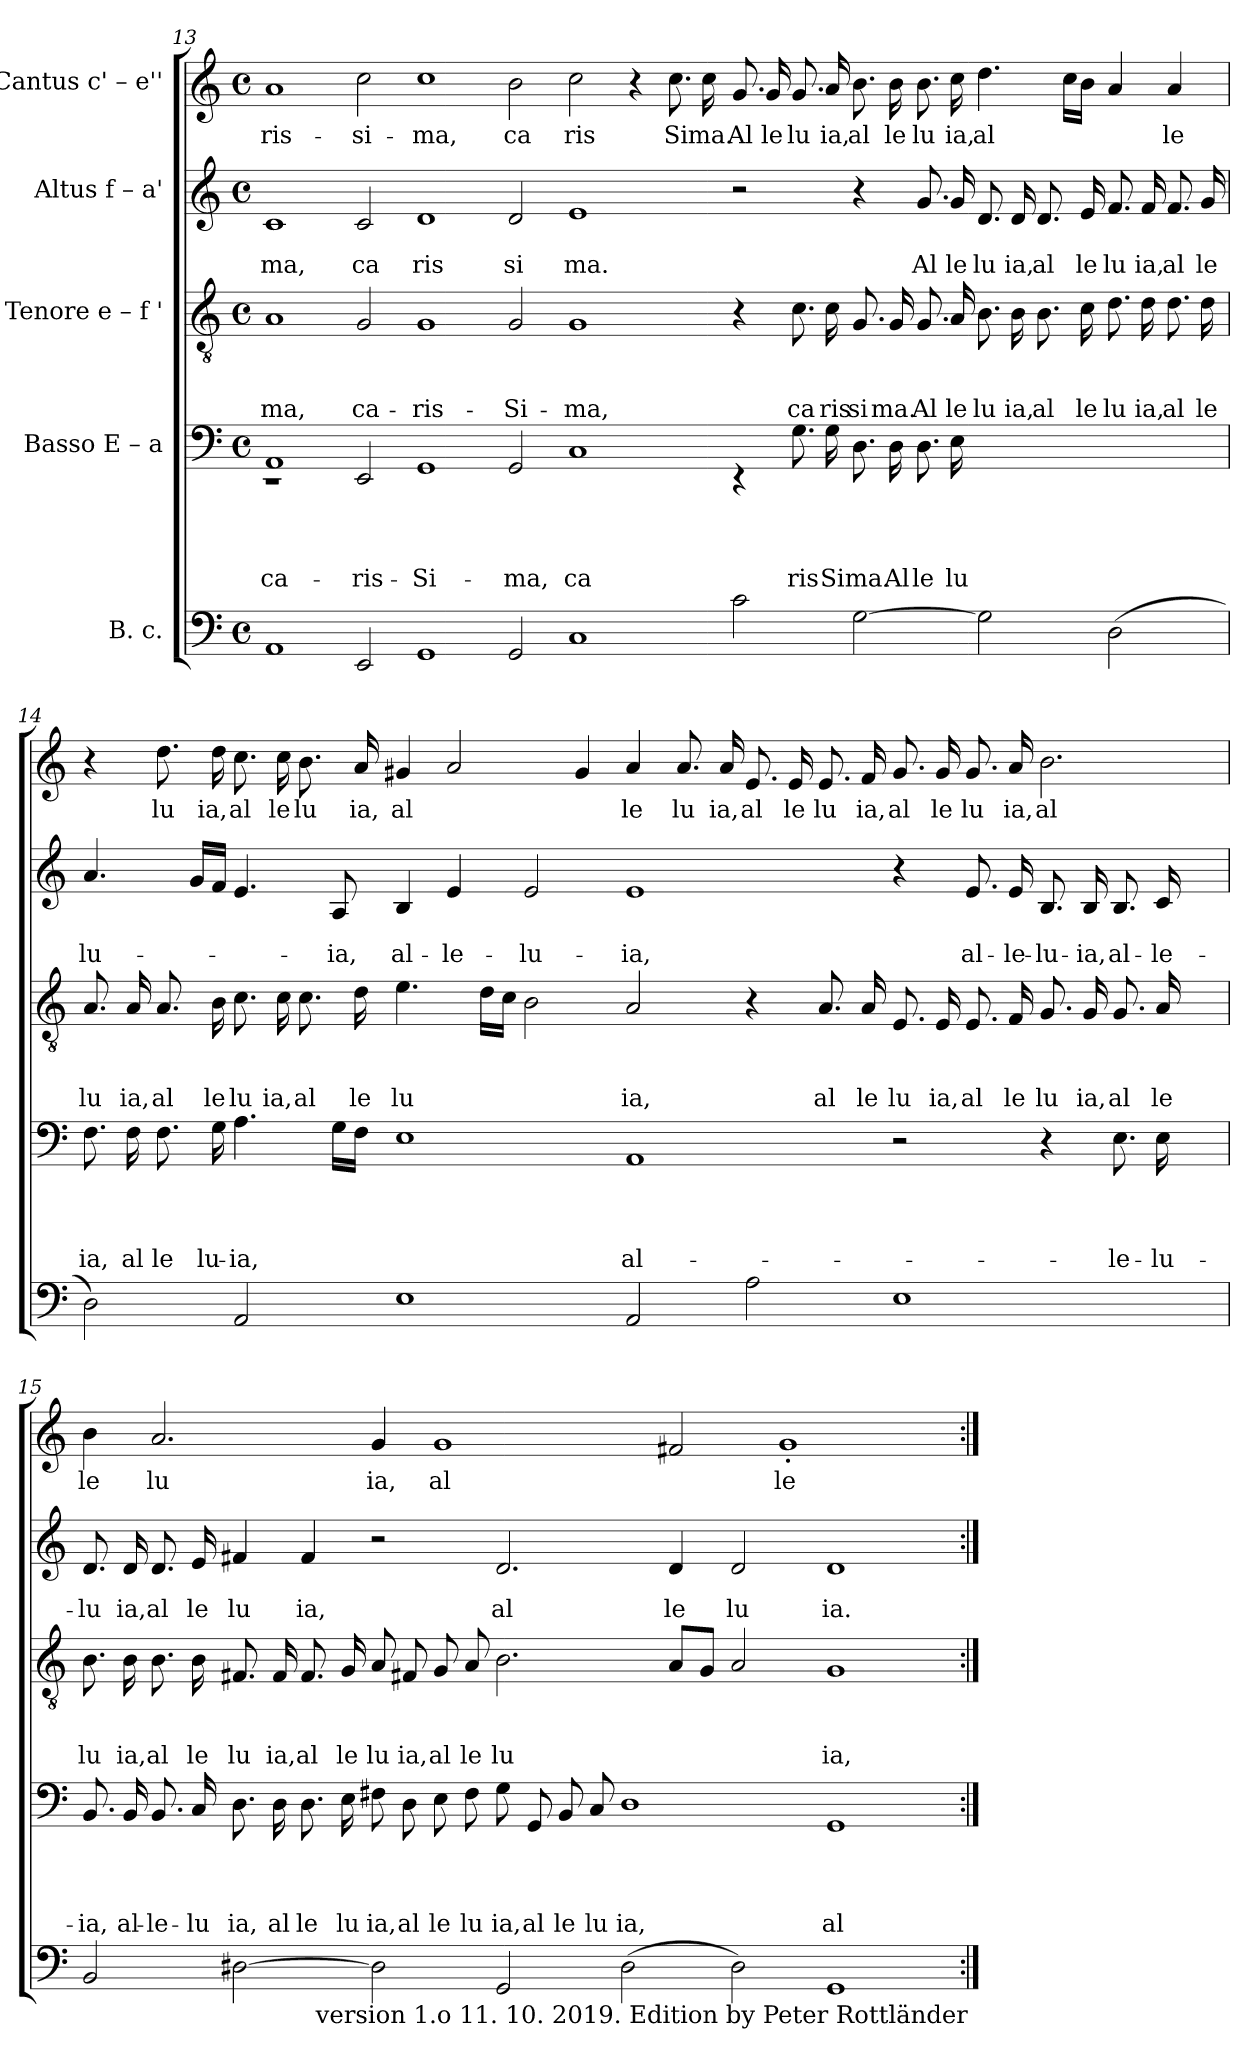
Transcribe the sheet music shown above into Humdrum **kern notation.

**kern	**kern	**text	**text	**text	**text	**kern	**text	**text	**text	**kern	**text	**text	**kern	**text
*part5	*part4	*part4	*part4	*part4	*part4	*part3	*part3	*part3	*part3	*part2	*part2	*part2	*part1	*part1
*staff5	*staff4	*staff4	*staff4	*staff4	*staff4	*staff3	*staff3	*staff3	*staff3	*staff2	*staff2	*staff2	*staff1	*staff1
*I"B. c.	*I"Basso E – a	*	*	*	*	*I"Tenore e – f '	*	*	*	*I"Altus f – a'	*	*	*I"Cantus c' – e''	*
!!LO:PB:g=z
*clefF4	*clefF4	*	*	*	*	*clefGv2	*	*	*	*clefG2	*	*	*clefG2	*
*k[]	*k[]	*	*	*	*	*k[]	*	*	*	*k[]	*	*	*k[]	*
*C:	*C:	*	*	*	*	*C:	*	*	*	*C:	*	*	*C:	*
*M4/4	*M4/4	*	*	*	*	*M4/4	*	*	*	*M4/4	*	*	*M4/4	*
*met(c)	*met(c)	*	*	*	*	*met(c)	*	*	*	*met(c)	*	*	*met(c)	*
=13	=13	=13	=13	=13	=13	=13	=13	=13	=13	=13	=13	=13	=13	=13
!	!	!	!	!	!LO:LY:b	!	!	!	!LO:LY:b	!	!	!LO:LY:b	!	!LO:LY:b
*	*^	*	*	*	*	*	*	*	*	*	*	*	*	*
1AA	1AA	1rEE	.	.	.	ca-	1A	.	.	-ma,	1c	.	-ma,	1a	-ris-
!	!	!	!	!	!	!LO:LY:b	!	!	!	!LO:LY:b	!	!	!LO:LY:b	!	!LO:LY:b
2EE/	2EE/	0.ryy	.	.	.	-ris-	2G/	.	.	ca-	2c/	.	ca	2cc\	-si-
!	!	!	!	!	!	!LO:LY:b	!	!	!	!LO:LY:b	!	!	!LO:LY:b	!	!LO:LY:b
1GG	1GG	.	.	.	.	-Si-	1G	.	.	-ris-	1d	.	ris	1cc	-ma,
!	!	!	!	!	!	!LO:LY:b	!	!	!	!LO:LY:b	!	!	!LO:LY:b	!	!LO:LY:b
2GG/	2GG/	.	.	.	.	-ma,	2G/	.	.	-Si-	2d/	.	si	2b\	ca
!	!	!	!	!	!	!LO:LY:b	!	!	!	!LO:LY:b	!	!	!LO:LY:b	!	!LO:LY:b
1C	1C	.	.	.	.	ca	1G	.	.	-ma,	1e	.	ma.	2cc\	ris
.	.	.	.	.	.	.	.	.	.	.	.	.	.	4r	.
!	!	!	!	!	!	!	!	!	!	!	!	!	!	!	!LO:LY:b
.	.	.	.	.	.	.	.	.	.	.	.	.	.	8.cc\	Si
!	!	!	!	!	!	!	!	!	!	!	!	!	!	!	!LO:LY:b
.	.	.	.	.	.	.	.	.	.	.	.	.	.	16cc\	ma.
!	!	!	!	!	!	!	!	!	!	!	!	!	!	!	!LO:LY:b
2c\	1ryy	4rEE	.	.	.	.	4r	.	.	.	2r	.	.	8.g/	Al
!	!	!	!	!	!	!	!	!	!	!	!	!	!	!	!LO:LY:b
.	.	.	.	.	.	.	.	.	.	.	.	.	.	16g/	le
!	!	!	!	!	!	!LO:LY:b	!	!	!	!LO:LY:b	!	!	!	!	!LO:LY:b
.	.	8.G\	.	.	.	ris	8.c\	.	.	ca	.	.	.	8.g/	lu
!	!	!	!	!	!	!LO:LY:b	!	!	!	!LO:LY:b	!	!	!	!	!LO:LY:b
.	.	16G\	.	.	.	Si	16c\	.	.	ris	.	.	.	16a/	ia,
!	!	!	!	!	!	!LO:LY:b	!	!	!	!LO:LY:b	!	!	!	!	!LO:LY:b
[>2G\	.	8.D\	.	.	.	ma.	8.G/	.	.	si	4r	.	.	8.b\	al
!	!	!	!	!	!	!LO:LY:b	!	!	!	!LO:LY:b	!	!	!	!	!LO:LY:b
.	.	16D\	.	.	.	Al	16G/	.	.	ma.	.	.	.	16b\	le
!	!	!	!	!	!	!LO:LY:b	!	!	!	!LO:LY:b	!	!	!LO:LY:b	!	!LO:LY:b
.	.	8.D\	.	.	.	le	8.G/	.	.	Al	8.g/	.	Al	8.b\	lu
!	!	!	!	!	!	!LO:LY:b	!	!	!	!LO:LY:b	!	!	!LO:LY:b	!	!LO:LY:b
.	.	16E\	.	.	.	lu	16A/	.	.	le	16g/	.	le	16cc\	ia,
!	!	!	!	!	!	!	!	!	!	!LO:LY:b	!	!	!LO:LY:b	!	!LO:LY:b
2G\]	1ryy	1ryy	.	.	.	.	8.B\	.	.	lu	8.d/	.	lu	4.dd\	al
!	!	!	!	!	!	!	!	!	!	!LO:LY:b	!	!	!LO:LY:b	!	!
.	.	.	.	.	.	.	16B\	.	.	ia,	16d/	.	ia,	.	.
!	!	!	!	!	!	!	!	!	!	!LO:LY:b	!	!	!LO:LY:b	!	!
.	.	.	.	.	.	.	8.B\	.	.	al	8.d/	.	al	.	.
.	.	.	.	.	.	.	.	.	.	.	.	.	.	16cc\LL	.
!	!	!	!	!	!	!	!	!	!	!LO:LY:b	!	!	!LO:LY:b	!	!
.	.	.	.	.	.	.	16c\	.	.	le	16e/	.	le	16b\JJ	.
!	!	!	!	!	!	!	!	!	!	!LO:LY:b	!	!	!LO:LY:b	!	!
(>2D\	.	.	.	.	.	.	8.d\	.	.	lu	8.f/	.	lu	4a/	.
!	!	!	!	!	!	!	!	!	!	!LO:LY:b	!	!	!LO:LY:b	!	!
.	.	.	.	.	.	.	16d\	.	.	ia,	16f/	.	ia,	.	.
!	!	!	!	!	!	!	!	!	!	!LO:LY:b	!	!	!LO:LY:b	!	!LO:LY:b
.	.	.	.	.	.	.	8.d\	.	.	al	8.f/	.	al	4a/	le
!	!	!	!	!	!	!	!	!	!	!LO:LY:b	!	!	!LO:LY:b	!	!
.	.	.	.	.	.	.	16d\	.	.	le	16g/	.	le	.	.
*	*v	*v	*	*	*	*	*	*	*	*	*	*	*	*	*
!!LO:LB:g=z
=14	=14	=14	=14	=14	=14	=14	=14	=14	=14	=14	=14	=14	=14	=14
!	!	!	!	!	!LO:LY:b	!	!	!	!LO:LY:b	!	!	!LO:LY:b	!	!
2D\)	8.F\	.	.	.	ia,	8.A/	.	.	lu	4.a/	.	lu-	4r	.
!	!	!	!	!	!LO:LY:b	!	!	!	!LO:LY:b	!	!	!	!	!
.	16F\	.	.	.	al	16A/	.	.	ia,	.	.	.	.	.
!	!	!	!	!	!LO:LY:b	!	!	!	!LO:LY:b	!	!	!	!	!LO:LY:b
.	8.F\	.	.	.	le	8.A/	.	.	al	.	.	.	8.dd\	lu
.	.	.	.	.	.	.	.	.	.	16g/LL	.	.	.	.
!	!	!	!	!	!LO:LY:b	!	!	!	!LO:LY:b	!	!	!	!	!LO:LY:b
.	16G\	.	.	.	lu-	16B\	.	.	le	16f/JJ	.	.	16dd\	ia,
!	!	!	!	!	!LO:LY:b	!	!	!	!LO:LY:b	!	!	!	!	!LO:LY:b
2AA/	4.A\	.	.	.	-ia,	8.c\	.	.	lu	4.e/	.	.	8.cc\	al
!	!	!	!	!	!	!	!	!	!LO:LY:b	!	!	!	!	!LO:LY:b
.	.	.	.	.	.	16c\	.	.	ia,	.	.	.	16cc\	le
!	!	!	!	!	!	!	!	!	!LO:LY:b	!	!	!	!	!LO:LY:b
.	.	.	.	.	.	8.c\	.	.	al	.	.	.	8.b\	lu
!	!	!	!	!	!	!	!	!	!	!	!	!LO:LY:b	!	!
.	16G\LL	.	.	.	.	.	.	.	.	8A/	.	-ia,	.	.
!	!	!	!	!	!	!	!	!	!LO:LY:b	!	!	!	!	!LO:LY:b
.	16F\JJ	.	.	.	.	16d\	.	.	le	.	.	.	16a/	ia,
!	!	!	!	!	!	!	!	!	!LO:LY:b	!	!	!LO:LY:b	!	!LO:LY:b
1E	1E	.	.	.	.	4.e\	.	.	lu	4B/	.	al-	4g#X/	al
!	!	!	!	!	!	!	!	!	!	!	!	!LO:LY:b	!	!
.	.	.	.	.	.	.	.	.	.	4e/	.	-le-	2a/	.
.	.	.	.	.	.	16d\LL	.	.	.	.	.	.	.	.
.	.	.	.	.	.	16c\JJ	.	.	.	.	.	.	.	.
!	!	!	!	!	!	!	!	!	!	!	!	!LO:LY:b	!	!
.	.	.	.	.	.	2B\	.	.	.	2e/	.	-lu-	.	.
.	.	.	.	.	.	.	.	.	.	.	.	.	4g#/	.
!	!	!	!	!	!LO:LY:b	!	!	!	!LO:LY:b	!	!	!LO:LY:b	!	!LO:LY:b
2AA/	1AA	.	.	.	al-	2A/	.	.	ia,	1e	.	-ia,	4a/	le
!	!	!	!	!	!	!	!	!	!	!	!	!	!	!LO:LY:b
.	.	.	.	.	.	.	.	.	.	.	.	.	8.a/	lu
!	!	!	!	!	!	!	!	!	!	!	!	!	!	!LO:LY:b
.	.	.	.	.	.	.	.	.	.	.	.	.	16a/	ia,
!	!	!	!	!	!	!	!	!	!	!	!	!	!	!LO:LY:b
2A\	.	.	.	.	.	4r	.	.	.	.	.	.	8.e/	al
!	!	!	!	!	!	!	!	!	!	!	!	!	!	!LO:LY:b
.	.	.	.	.	.	.	.	.	.	.	.	.	16e/	le
!	!	!	!	!	!	!	!	!	!LO:LY:b	!	!	!	!	!LO:LY:b
.	.	.	.	.	.	8.A/	.	.	al	.	.	.	8.e/	lu
!	!	!	!	!	!	!	!	!	!LO:LY:b	!	!	!	!	!LO:LY:b
.	.	.	.	.	.	16A/	.	.	le	.	.	.	16f/	ia,
!	!	!	!	!	!	!	!	!	!LO:LY:b	!	!	!	!	!LO:LY:b
1E	2r	.	.	.	.	8.E/	.	.	lu	4r	.	.	8.g#/	al
!	!	!	!	!	!	!	!	!	!LO:LY:b	!	!	!	!	!LO:LY:b
.	.	.	.	.	.	16E/	.	.	ia,	.	.	.	16g#/	le
!	!	!	!	!	!	!	!	!	!LO:LY:b	!	!	!LO:LY:b	!	!LO:LY:b
.	.	.	.	.	.	8.E/	.	.	al	8.e/	.	al-	8.g#/	lu
!	!	!	!	!	!	!	!	!	!LO:LY:b	!	!	!LO:LY:b	!	!LO:LY:b
.	.	.	.	.	.	16F/	.	.	le	16e/	.	-le-	16a/	ia,
!	!	!	!	!	!	!	!	!	!LO:LY:b	!	!	!LO:LY:b	!	!LO:LY:b
.	4r	.	.	.	.	8.G/	.	.	lu	8.B/	.	-lu-	2.b\	al
!	!	!	!	!	!	!	!	!	!LO:LY:b	!	!	!LO:LY:b	!	!
.	.	.	.	.	.	16G/	.	.	ia,	16B/	.	-ia,	.	.
!	!	!	!	!	!LO:LY:b	!	!	!	!LO:LY:b	!	!	!LO:LY:b	!	!
.	8.E\	.	.	.	-le-	8.G/	.	.	al	8.B/	.	al-	.	.
!	!	!	!	!	!LO:LY:b	!	!	!	!LO:LY:b	!	!	!LO:LY:b	!	!
.	16E\	.	.	.	-lu-	16A/	.	.	le	16c/	.	-le-	.	.
4ryy	4ryy	.	.	.	.	4ryy	.	.	.	4ryy	.	.	.	.
!!LO:LB:g=z
=15	=15	=15	=15	=15	=15	=15	=15	=15	=15	=15	=15	=15	=15	=15
!	!	!	!	!	!LO:LY:b	!	!	!	!LO:LY:b	!	!	!LO:LY:b	!	!LO:LY:b
2BB/	8.BB/	.	.	.	-ia,	8.B\	.	.	lu	8.d/	.	-lu	4b\	le
!	!	!	!	!	!LO:LY:b	!	!	!	!LO:LY:b	!	!	!LO:LY:b	!	!
.	16BB/	.	.	.	al-	16B\	.	.	ia,	16d/	.	ia,	.	.
!	!	!	!	!	!LO:LY:b	!	!	!	!LO:LY:b	!	!	!LO:LY:b	!	!LO:LY:b
.	8.BB/	.	.	.	-le-	8.B\	.	.	al	8.d/	.	al	2.a/	lu
!	!	!	!	!	!LO:LY:b	!	!	!	!LO:LY:b	!	!	!LO:LY:b	!	!
.	16C/	.	.	.	-lu	16B\	.	.	le	16e/	.	le	.	.
!	!	!	!	!	!LO:LY:b	!	!	!	!LO:LY:b	!	!	!LO:LY:b	!	!
[>2D#\	8.D\	.	.	.	ia,	8.F#X/	.	.	lu	4f#X/	.	lu	.	.
!	!	!	!	!	!LO:LY:b	!	!	!	!LO:LY:b	!	!	!	!	!
.	16D\	.	.	.	al	16F#/	.	.	ia,	.	.	.	.	.
!	!	!	!	!	!LO:LY:b	!	!	!	!LO:LY:b	!	!	!LO:LY:b	!	!
.	8.D\	.	.	.	le	8.F#/	.	.	al	4f#/	.	ia,	.	.
!	!	!	!	!	!LO:LY:b	!	!	!	!LO:LY:b	!	!	!	!	!
.	16E\	.	.	.	lu	16G/	.	.	le	.	.	.	.	.
!	!	!	!	!	!LO:LY:b	!	!	!	!LO:LY:b	!	!	!	!	!LO:LY:b
2D#\]	8F#X\	.	.	.	ia,	8A/	.	.	lu	2r	.	.	4g/	ia,
!	!	!	!	!	!LO:LY:b	!	!	!	!LO:LY:b	!	!	!	!	!
.	8D\	.	.	.	al	8F#X/	.	.	ia,	.	.	.	.	.
!	!	!	!	!	!LO:LY:b	!	!	!	!LO:LY:b	!	!	!	!	!LO:LY:b
.	8E\	.	.	.	le	8G/	.	.	al	.	.	.	1g	al
!	!	!	!	!	!LO:LY:b	!	!	!	!LO:LY:b	!	!	!	!	!
.	8F#\	.	.	.	lu	8A/	.	.	le	.	.	.	.	.
!	!	!	!	!	!LO:LY:b	!	!	!	!LO:LY:b	!	!	!LO:LY:b	!	!
2GG/	8G\	.	.	.	ia,	2.B\	.	.	lu	2.d/	.	al	.	.
!	!	!	!	!	!LO:LY:b	!	!	!	!	!	!	!	!	!
.	8GG/	.	.	.	al	.	.	.	.	.	.	.	.	.
!	!	!	!	!	!LO:LY:b	!	!	!	!	!	!	!	!	!
.	8BB/	.	.	.	le	.	.	.	.	.	.	.	.	.
!	!	!	!	!	!LO:LY:b	!	!	!	!	!	!	!	!	!
.	8C/	.	.	.	lu	.	.	.	.	.	.	.	.	.
!	!	!	!	!	!LO:LY:b	!	!	!	!	!	!	!	!	!
(>2D#>\	1D	.	.	.	ia,	.	.	.	.	.	.	.	.	.
!	!	!	!	!	!	!	!	!	!	!	!	!LO:LY:b	!	!
.	.	.	.	.	.	8A/L	.	.	.	4d/	.	le	2f#X/	.
.	.	.	.	.	.	8G/J	.	.	.	.	.	.	.	.
!	!	!	!	!	!	!	!	!	!	!	!	!LO:LY:b	!	!
2D#\)	.	.	.	.	.	2A/	.	.	.	2d/	.	lu	.	.
!	!	!	!	!	!	!	!	!	!	!	!	!	!	!LO:LY:b
.	.	.	.	.	.	.	.	.	.	.	.	.	1g<'<	le
!	!	!	!	!	!LO:LY:b	!	!	!	!LO:LY:b	!	!	!LO:LY:b	!	!
1GG	1GG	.	.	.	al	1G	.	.	ia,	1d	.	ia.	.	.
.	.	.	.	.	.	.	.	.	.	.	.	.	4ryy	.
!LO:TX:b:t=version 1.o  11. 10. 2019. Edition by Peter Rottländer	!	!	!	!	!	!	!	!	!	!	!	!	!	!
=:|!	=:|!	=:|!	=:|!	=:|!	=:|!	=:|!	=:|!	=:|!	=:|!	=:|!	=:|!	=:|!	=:|!	=:|!
*-	*-	*-	*-	*-	*-	*-	*-	*-	*-	*-	*-	*-	*-	*-
